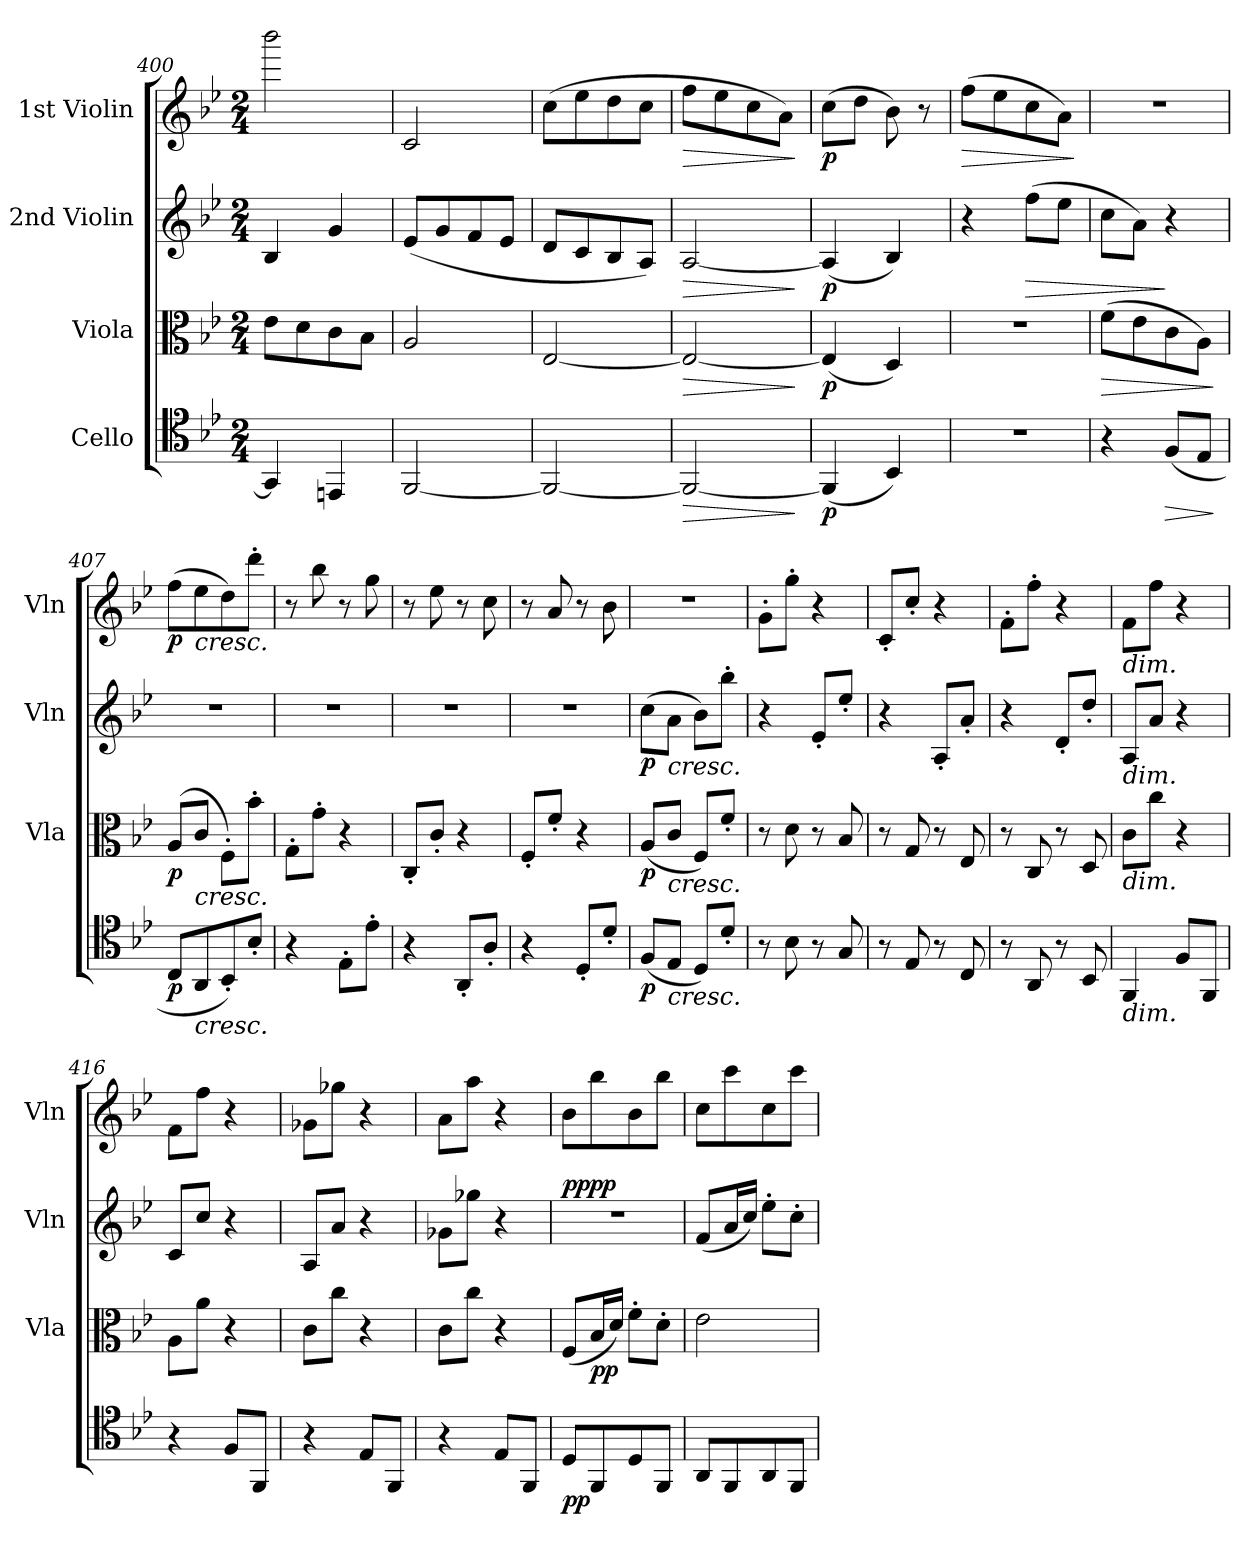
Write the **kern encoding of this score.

**kern	**dynam	**kern	**dynam	**kern	**dynam	**kern	**dynam
*part4	*part4	*part3	*part3	*part2	*part2	*part1	*part1
*staff4	*staff4	*staff3	*staff3	*staff2	*staff2	*staff1	*staff1
*I"Cello	*	*I"Viola	*	*I"2nd Violin	*	*I"1st Violin	*
*	*	*I'Vla	*	*I'Vln	*	*I'Vln	*
*clefC4	*	*clefC3	*	*clefG2	*	*clefG2	*
*k[b-e-]	*	*k[b-e-]	*	*k[b-e-]	*	*k[b-e-]	*
*B-:	*	*B-:	*	*B-:	*	*B-:	*
*M2/4	*	*M2/4	*	*M2/4	*	*M2/4	*
=400	=400	=400	=400	=400	=400	=400	=400
4GG]	.	8e-L	.	4B-	.	2bbb-	.
.	.	8d	.	.	.	.	.
4EEn	.	8c	.	4g	.	.	.
.	.	8B-J	.	.	.	.	.
=401	=401	=401	=401	=401	=401	=401	=401
[2FF	.	2A	.	(8e-L	.	2c	.
.	.	.	.	8g	.	.	.
.	.	.	.	8f	.	.	.
.	.	.	.	8e-J	.	.	.
=402	=402	=402	=402	=402	=402	=402	=402
2FF_	.	[2E-	.	8dL	.	(8ccL	.
.	.	.	.	8c	.	8ee-	.
.	.	.	.	8B-	.	8dd	.
.	.	.	.	8AJ)	.	8ccJ	.
=403	=403	=403	=403	=403	=403	=403	=403
!	!LO:HP:b	!	!LO:HP:b	!	!LO:HP:b	!	!LO:HP:b
2FF_	>	2E-_	>	[2A	>	8ffL	>
.	.	.	.	.	.	8ee-	.
.	.	.	.	.	.	8cc	.
.	.	.	.	.	.	8aJ)	.
.	]	.	]	.	]	.	]
=404	=404	=404	=404	=404	=404	=404	=404
(4FF]	p	(4E-]	p	(4A]	p	(8ccL	p
.	.	.	.	.	.	8ddJ	.
4BB-)	.	4D)	.	4B-)	.	8b-)	.
.	.	.	.	.	.	8r	.
=405	=405	=405	=405	=405	=405	=405	=405
!	!	!	!	!	!	!	!LO:HP:b
2r	.	2r	.	4r	.	(8ffL	>
.	.	.	.	.	.	8ee-	.
!	!	!	!	!	!LO:HP:b	!	!
.	.	.	.	(8ffL	>	8cc	.
.	.	.	.	8ee-J	.	8aJ)	.
.	.	.	.	.	.	.	]
=406	=406	=406	=406	=406	=406	=406	=406
!	!	!	!LO:HP:b	!	!	!	!
4r	.	(8fL	>	8ccL	.	2r	.
.	.	8e-	.	8aJ)	.	.	.
!	!LO:HP:b	!	!	!	!	!	!
(8FL	>	8c	.	4r	]	.	.
8E-J	.	8AJ)	.	.	.	.	.
.	]	.	]	.	.	.	.
=407	=407	=407	=407	=407	=407	=407	=407
8CL	p	(8AL	p	2r	.	(8ffL	p
!	!	!	!	!	!	!LO:TX:b:i:t=cresc.	!
!	!	!LO:TX:b:i:t=cresc.	!	!	!	!	!
!LO:TX:b:i:t=cresc.	!	!	!	!	!	!	!
8AA	.	8cJ	.	.	.	8ee-	.
8BB-')	.	8F'L)	.	.	.	8dd)	.
8B-'J	.	8b-'J	.	.	.	8ddd'J	.
=408	=408	=408	=408	=408	=408	=408	=408
4r	.	8G'L	.	2r	.	8r	.
.	.	8g'J	.	.	.	8bb-	.
8E-'L	.	4r	.	.	.	8r	.
8e-'J	.	.	.	.	.	8gg	.
=409	=409	=409	=409	=409	=409	=409	=409
4r	.	8C'L	.	2r	.	8r	.
.	.	8c'J	.	.	.	8ee-	.
8AA'L	.	4r	.	.	.	8r	.
8A'J	.	.	.	.	.	8cc	.
=410	=410	=410	=410	=410	=410	=410	=410
4r	.	8F'L	.	2r	.	8r	.
.	.	8f'J	.	.	.	8a	.
8D'L	.	4r	.	.	.	8r	.
8d'J	.	.	.	.	.	8b-	.
=411	=411	=411	=411	=411	=411	=411	=411
(8FL	p	(8AL	p	(8ccL	p	2r	.
!	!	!	!	!LO:TX:b:i:t=cresc.	!	!	!
!	!	!LO:TX:b:i:t=cresc.	!	!	!	!	!
!LO:TX:b:i:t=cresc.	!	!	!	!	!	!	!
8E-J	.	8cJ	.	8aJ	.	.	.
8DL)	.	8FL)	.	8b-L)	.	.	.
8d'J	.	8f'J	.	8bb-'J	.	.	.
=412	=412	=412	=412	=412	=412	=412	=412
8r	.	8r	.	4r	.	8g'L	.
8B-	.	8d	.	.	.	8gg'J	.
8r	.	8r	.	8e-'L	.	4r	.
8G	.	8B-	.	8ee-'J	.	.	.
=413	=413	=413	=413	=413	=413	=413	=413
8r	.	8r	.	4r	.	8c'L	.
8E-	.	8G	.	.	.	8cc'J	.
8r	.	8r	.	8A'L	.	4r	.
8C	.	8E-	.	8a'J	.	.	.
=414	=414	=414	=414	=414	=414	=414	=414
8r	.	8r	.	4r	.	8f'L	.
8AA	.	8C	.	.	.	8ff'J	.
8r	.	8r	.	8d'L	.	4r	.
8BB-	.	8D	.	8dd'J	.	.	.
=415	=415	=415	=415	=415	=415	=415	=415
!	!	!	!	!	!	!LO:TX:b:i:t=dim.	!
!	!	!	!	!LO:TX:b:i:t=dim.	!	!	!
!	!	!LO:TX:b:i:t=dim.	!	!	!	!	!
!LO:TX:b:i:t=dim.	!	!	!	!	!	!	!
4FF	.	8cL	.	8AL	.	8fL	.
.	.	8ccJ	.	8aJ	.	8ffJ	.
8FL	.	4r	.	4r	.	4r	.
8FFJ	.	.	.	.	.	.	.
=416	=416	=416	=416	=416	=416	=416	=416
4r	.	8AL	.	8cL	.	8fL	.
.	.	8aJ	.	8ccJ	.	8ffJ	.
8FL	.	4r	.	4r	.	4r	.
8FFJ	.	.	.	.	.	.	.
=417	=417	=417	=417	=417	=417	=417	=417
4r	.	8cL	.	8AL	.	8g-XL	.
.	.	8ccJ	.	8aJ	.	8gg-XJ	.
8E-L	.	4r	.	4r	.	4r	.
8FFJ	.	.	.	.	.	.	.
=418	=418	=418	=418	=418	=418	=418	=418
4r	.	8cL	.	8g-XL	.	8aL	.
.	.	8ccJ	.	8gg-XJ	.	8aaJ	.
8E-L	.	4r	.	4r	.	4r	.
8FFJ	.	.	.	.	.	.	.
=419	=419	=419	=419	=419	=419	=419	=419
!	!	!	!	!	!LO:DY:a	!	!
8DL	pp	(8FL	.	2r	pppp	8b-L	.
8FF	.	16B-L	pp	.	.	8bb-	.
.	.	16dJJ)	.	.	.	.	.
8D	.	8f'L	.	.	.	8b-	.
8FFJ	.	8d'J	.	.	.	8bb-J	.
=420	=420	=420	=420	=420	=420	=420	=420
8AAL	.	2e-	.	(8fL	.	8ccL	.
8FF	.	.	.	16aL	.	8ccc	.
.	.	.	.	16ccJJ)	.	.	.
8AA	.	.	.	8ee-'L	.	8cc	.
8FFJ	.	.	.	8cc'J	.	8cccJ	.
=	=	=	=	=	=	=	=
*-	*-	*-	*-	*-	*-	*-	*-
